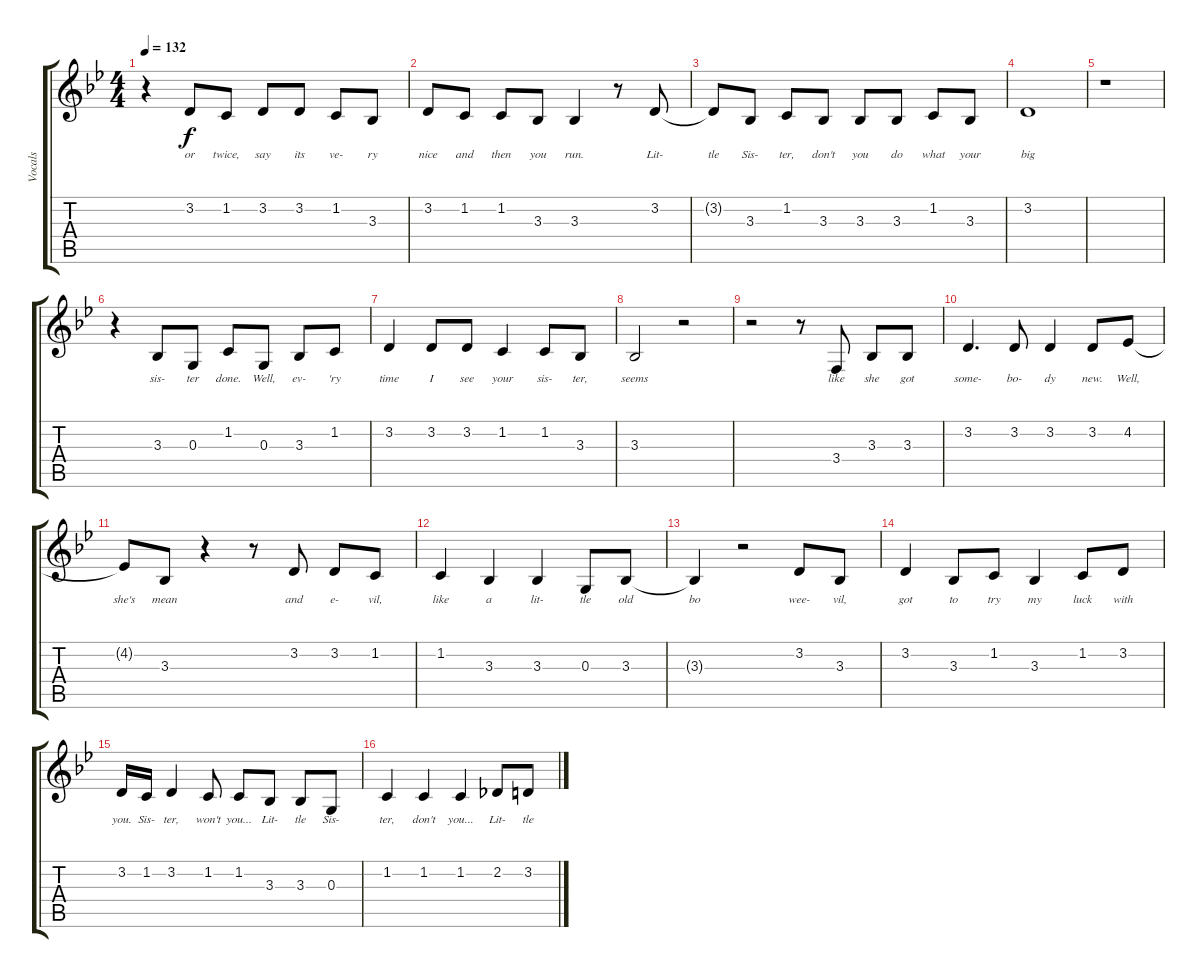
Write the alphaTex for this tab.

\track ("Vocals" "Vocals") {instrument harmonica}
\staff {score tabs}
\tuning (E4 B3 G3 D3 A2 E2) {hide}
\ts (4 4)
\tempo 132
\clef g2
\ks bb
r.4{dy f} 3.2.8{lyrics (0 "or") lyrics (1 "") lyrics (2 "") lyrics (3 "") lyrics (4 "")} 1.2.8{lyrics (0 "twice,") lyrics (1 "") lyrics (2 "") lyrics (3 "") lyrics (4 "")} 3.2.8{lyrics (0 "say") lyrics (1 "") lyrics (2 "") lyrics (3 "") lyrics (4 "")} 3.2.8{lyrics (0 "its") lyrics (1 "") lyrics (2 "") lyrics (3 "") lyrics (4 "")} 1.2.8{lyrics (0 "ve-") lyrics (1 "") lyrics (2 "") lyrics (3 "") lyrics (4 "")} 3.3.8{lyrics (0 "ry") lyrics (1 "") lyrics (2 "") lyrics (3 "") lyrics (4 "")} |
3.2.8{lyrics (0 "nice") lyrics (1 "") lyrics (2 "") lyrics (3 "") lyrics (4 "")} 1.2.8{lyrics (0 "and") lyrics (1 "") lyrics (2 "") lyrics (3 "") lyrics (4 "")} 1.2.8{lyrics (0 "then") lyrics (1 "") lyrics (2 "") lyrics (3 "") lyrics (4 "")} 3.3.8{lyrics (0 "you") lyrics (1 "") lyrics (2 "") lyrics (3 "") lyrics (4 "")} 3.3.4{lyrics (0 "run.") lyrics (1 "") lyrics (2 "") lyrics (3 "") lyrics (4 "")} r.8 3.2.8{lyrics (0 "Lit-") lyrics (1 "") lyrics (2 "") lyrics (3 "") lyrics (4 "")} |
3.2{t}.8{lyrics (0 "tle") lyrics (1 "") lyrics (2 "") lyrics (3 "") lyrics (4 "")} 3.3.8{lyrics (0 "Sis-") lyrics (1 "") lyrics (2 "") lyrics (3 "") lyrics (4 "")} 1.2.8{lyrics (0 "ter,") lyrics (1 "") lyrics (2 "") lyrics (3 "") lyrics (4 "")} 3.3.8{lyrics (0 "don't") lyrics (1 "") lyrics (2 "") lyrics (3 "") lyrics (4 "")} 3.3.8{lyrics (0 "you") lyrics (1 "") lyrics (2 "") lyrics (3 "") lyrics (4 "")} 3.3.8{lyrics (0 "do") lyrics (1 "") lyrics (2 "") lyrics (3 "") lyrics (4 "")} 1.2.8{lyrics (0 "what") lyrics (1 "") lyrics (2 "") lyrics (3 "") lyrics (4 "")} 3.3.8{lyrics (0 "your") lyrics (1 "") lyrics (2 "") lyrics (3 "") lyrics (4 "")} |
3.2.1{lyrics (0 "big") lyrics (1 "") lyrics (2 "") lyrics (3 "") lyrics (4 "")} |
r.1 |
r.4 3.3.8{lyrics (0 "sis-") lyrics (1 "") lyrics (2 "") lyrics (3 "") lyrics (4 "")} 0.3.8{lyrics (0 "ter") lyrics (1 "") lyrics (2 "") lyrics (3 "") lyrics (4 "")} 1.2.8{lyrics (0 "done.") lyrics (1 "") lyrics (2 "") lyrics (3 "") lyrics (4 "")} 0.3.8{lyrics (0 "Well,") lyrics (1 "") lyrics (2 "") lyrics (3 "") lyrics (4 "")} 3.3.8{lyrics (0 "ev-") lyrics (1 "") lyrics (2 "") lyrics (3 "") lyrics (4 "")} 1.2.8{lyrics (0 "'ry") lyrics (1 "") lyrics (2 "") lyrics (3 "") lyrics (4 "")} |
3.2.4{lyrics (0 "time") lyrics (1 "") lyrics (2 "") lyrics (3 "") lyrics (4 "")} 3.2.8{lyrics (0 "I") lyrics (1 "") lyrics (2 "") lyrics (3 "") lyrics (4 "")} 3.2.8{lyrics (0 "see") lyrics (1 "") lyrics (2 "") lyrics (3 "") lyrics (4 "")} 1.2.4{lyrics (0 "your") lyrics (1 "") lyrics (2 "") lyrics (3 "") lyrics (4 "")} 1.2.8{lyrics (0 "sis-") lyrics (1 "") lyrics (2 "") lyrics (3 "") lyrics (4 "")} 3.3.8{lyrics (0 "ter,") lyrics (1 "") lyrics (2 "") lyrics (3 "") lyrics (4 "")} |
3.3.2{lyrics (0 "seems") lyrics (1 "") lyrics (2 "") lyrics (3 "") lyrics (4 "")} r.2 |
r.2 r.8 3.4.8{lyrics (0 "like") lyrics (1 "") lyrics (2 "") lyrics (3 "") lyrics (4 "")} 3.3.8{lyrics (0 "she") lyrics (1 "") lyrics (2 "") lyrics (3 "") lyrics (4 "")} 3.3.8{lyrics (0 "got") lyrics (1 "") lyrics (2 "") lyrics (3 "") lyrics (4 "")} |
3.2.4{d lyrics (0 "some-") lyrics (1 "") lyrics (2 "") lyrics (3 "") lyrics (4 "")} 3.2.8{lyrics (0 "bo-") lyrics (1 "") lyrics (2 "") lyrics (3 "") lyrics (4 "")} 3.2.4{lyrics (0 "dy") lyrics (1 "") lyrics (2 "") lyrics (3 "") lyrics (4 "")} 3.2.8{lyrics (0 "new.") lyrics (1 "") lyrics (2 "") lyrics (3 "") lyrics (4 "")} 4.2.8{lyrics (0 "Well,") lyrics (1 "") lyrics (2 "") lyrics (3 "") lyrics (4 "")} |
4.2{t}.8{lyrics (0 "she's") lyrics (1 "") lyrics (2 "") lyrics (3 "") lyrics (4 "")} 3.3.8{lyrics (0 "mean") lyrics (1 "") lyrics (2 "") lyrics (3 "") lyrics (4 "")} r.4 r.8 3.2.8{lyrics (0 "and") lyrics (1 "") lyrics (2 "") lyrics (3 "") lyrics (4 "")} 3.2.8{lyrics (0 "e-") lyrics (1 "") lyrics (2 "") lyrics (3 "") lyrics (4 "")} 1.2.8{lyrics (0 "vil,") lyrics (1 "") lyrics (2 "") lyrics (3 "") lyrics (4 "")} |
1.2.4{lyrics (0 "like") lyrics (1 "") lyrics (2 "") lyrics (3 "") lyrics (4 "")} 3.3.4{lyrics (0 "a") lyrics (1 "") lyrics (2 "") lyrics (3 "") lyrics (4 "")} 3.3.4{lyrics (0 "lit-") lyrics (1 "") lyrics (2 "") lyrics (3 "") lyrics (4 "")} 0.3.8{lyrics (0 "tle") lyrics (1 "") lyrics (2 "") lyrics (3 "") lyrics (4 "")} 3.3.8{lyrics (0 "old") lyrics (1 "") lyrics (2 "") lyrics (3 "") lyrics (4 "")} |
3.3{t}.4{lyrics (0 "bo") lyrics (1 "") lyrics (2 "") lyrics (3 "") lyrics (4 "")} r.2 3.2.8{lyrics (0 "wee-") lyrics (1 "") lyrics (2 "") lyrics (3 "") lyrics (4 "")} 3.3.8{lyrics (0 "vil,") lyrics (1 "") lyrics (2 "") lyrics (3 "") lyrics (4 "")} |
3.2.4{lyrics (0 "got") lyrics (1 "") lyrics (2 "") lyrics (3 "") lyrics (4 "")} 3.3.8{lyrics (0 "to") lyrics (1 "") lyrics (2 "") lyrics (3 "") lyrics (4 "")} 1.2.8{lyrics (0 "try") lyrics (1 "") lyrics (2 "") lyrics (3 "") lyrics (4 "")} 3.3.4{lyrics (0 "my") lyrics (1 "") lyrics (2 "") lyrics (3 "") lyrics (4 "")} 1.2.8{lyrics (0 "luck") lyrics (1 "") lyrics (2 "") lyrics (3 "") lyrics (4 "")} 3.2.8{lyrics (0 "with") lyrics (1 "") lyrics (2 "") lyrics (3 "") lyrics (4 "")} |
3.2.16{lyrics (0 "you.") lyrics (1 "") lyrics (2 "") lyrics (3 "") lyrics (4 "")} 1.2.16{lyrics (0 "Sis-") lyrics (1 "") lyrics (2 "") lyrics (3 "") lyrics (4 "")} 3.2.4{lyrics (0 "ter,") lyrics (1 "") lyrics (2 "") lyrics (3 "") lyrics (4 "")} 1.2.8{lyrics (0 "won't") lyrics (1 "") lyrics (2 "") lyrics (3 "") lyrics (4 "")} 1.2.8{lyrics (0 "you...") lyrics (1 "") lyrics (2 "") lyrics (3 "") lyrics (4 "")} 3.3.8{lyrics (0 "Lit-") lyrics (1 "") lyrics (2 "") lyrics (3 "") lyrics (4 "")} 3.3.8{lyrics (0 "tle") lyrics (1 "") lyrics (2 "") lyrics (3 "") lyrics (4 "")} 0.3.8{lyrics (0 "Sis-") lyrics (1 "") lyrics (2 "") lyrics (3 "") lyrics (4 "")} |
1.2.4{lyrics (0 "ter,") lyrics (1 "") lyrics (2 "") lyrics (3 "") lyrics (4 "")} 1.2.4{lyrics (0 "don't") lyrics (1 "") lyrics (2 "") lyrics (3 "") lyrics (4 "")} 1.2.4{lyrics (0 "you...") lyrics (1 "") lyrics (2 "") lyrics (3 "") lyrics (4 "")} 2.2.8{lyrics (0 "Lit-") lyrics (1 "") lyrics (2 "") lyrics (3 "") lyrics (4 "")} 3.2.8{lyrics (0 "tle") lyrics (1 "") lyrics (2 "") lyrics (3 "") lyrics (4 "")}
